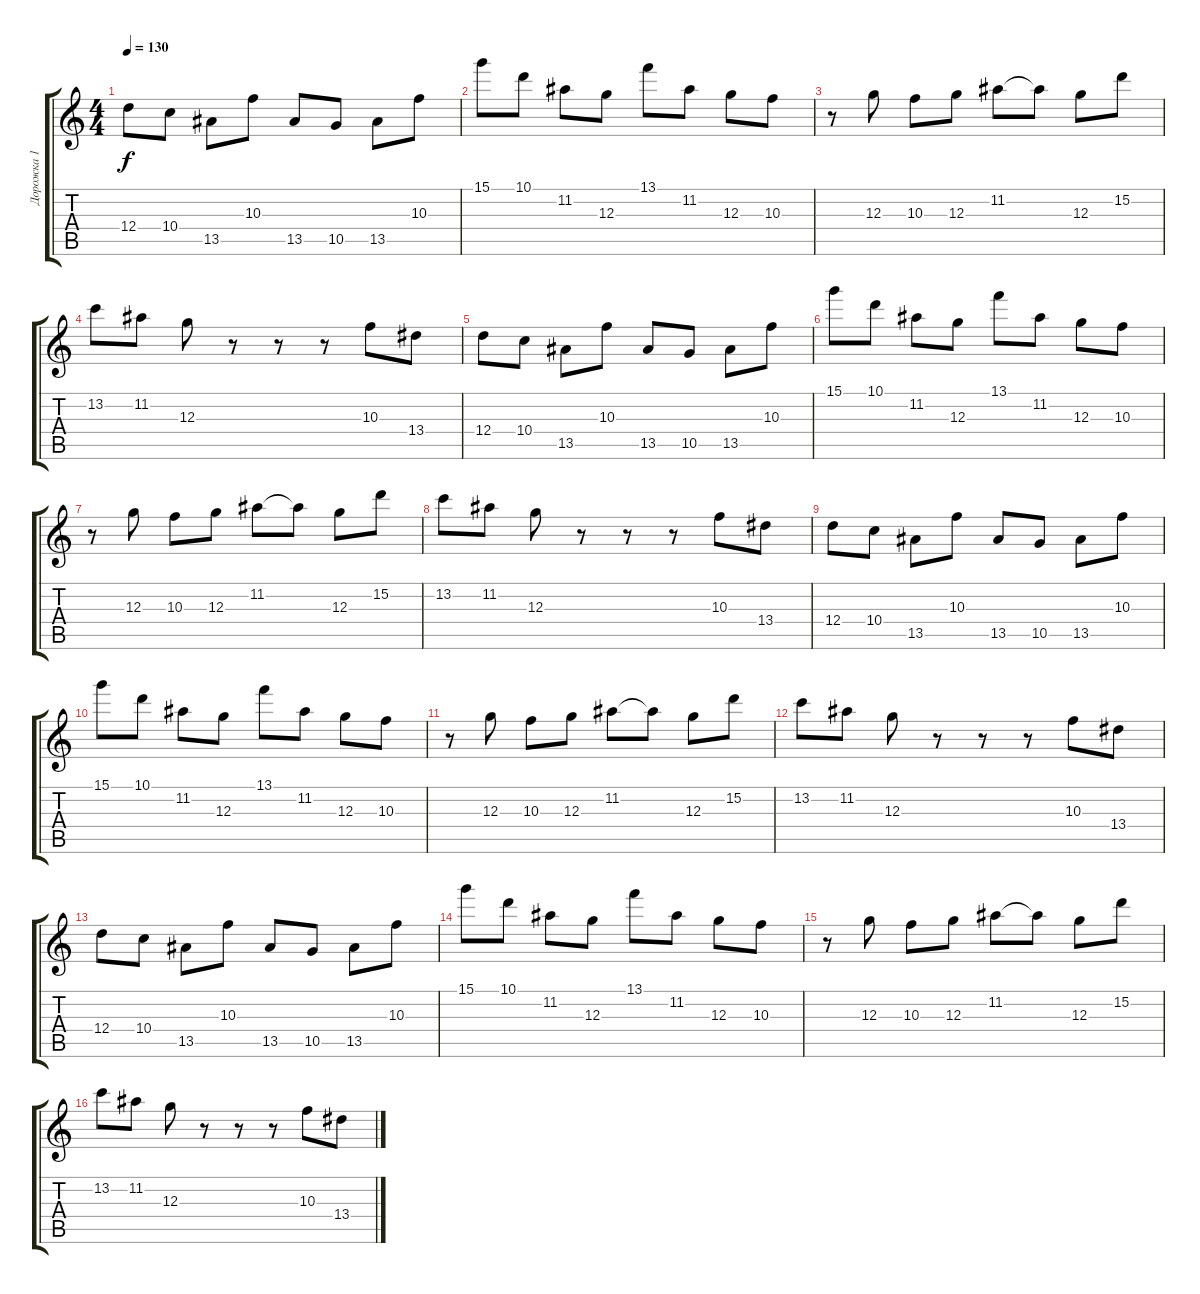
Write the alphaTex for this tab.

\track ("Дорожка 1" "Дорожка 1") {instrument electricguitarclean}
\staff {score tabs}
\tuning (E4 B3 G3 D3 A2 E2) {hide}
\ts (4 4)
\tempo 130
\clef g2
\ks c
12.4.8{dy f} 10.4.8 13.5.8 10.3.8 13.5.8 10.5.8 13.5.8 10.3.8 |
15.1.8 10.1.8 11.2.8 12.3.8 13.1.8 11.2.8 12.3.8 10.3.8 |
r.8 12.3.8 10.3.8 12.3.8 11.2.8 11.2{t}.8 12.3.8 15.2.8 |
13.2.8 11.2.8 12.3.8 r.8 r.8 r.8 10.3.8 13.4.8 |
12.4.8 10.4.8 13.5.8 10.3.8 13.5.8 10.5.8 13.5.8 10.3.8 |
15.1.8 10.1.8 11.2.8 12.3.8 13.1.8 11.2.8 12.3.8 10.3.8 |
r.8 12.3.8 10.3.8 12.3.8 11.2.8 11.2{t}.8 12.3.8 15.2.8 |
13.2.8 11.2.8 12.3.8 r.8 r.8 r.8 10.3.8 13.4.8 |
12.4.8 10.4.8 13.5.8 10.3.8 13.5.8 10.5.8 13.5.8 10.3.8 |
15.1.8 10.1.8 11.2.8 12.3.8 13.1.8 11.2.8 12.3.8 10.3.8 |
r.8 12.3.8 10.3.8 12.3.8 11.2.8 11.2{t}.8 12.3.8 15.2.8 |
13.2.8 11.2.8 12.3.8 r.8 r.8 r.8 10.3.8 13.4.8 |
12.4.8 10.4.8 13.5.8 10.3.8 13.5.8 10.5.8 13.5.8 10.3.8 |
15.1.8 10.1.8 11.2.8 12.3.8 13.1.8 11.2.8 12.3.8 10.3.8 |
r.8 12.3.8 10.3.8 12.3.8 11.2.8 11.2{t}.8 12.3.8 15.2.8 |
13.2.8 11.2.8 12.3.8 r.8 r.8 r.8 10.3.8 13.4.8
